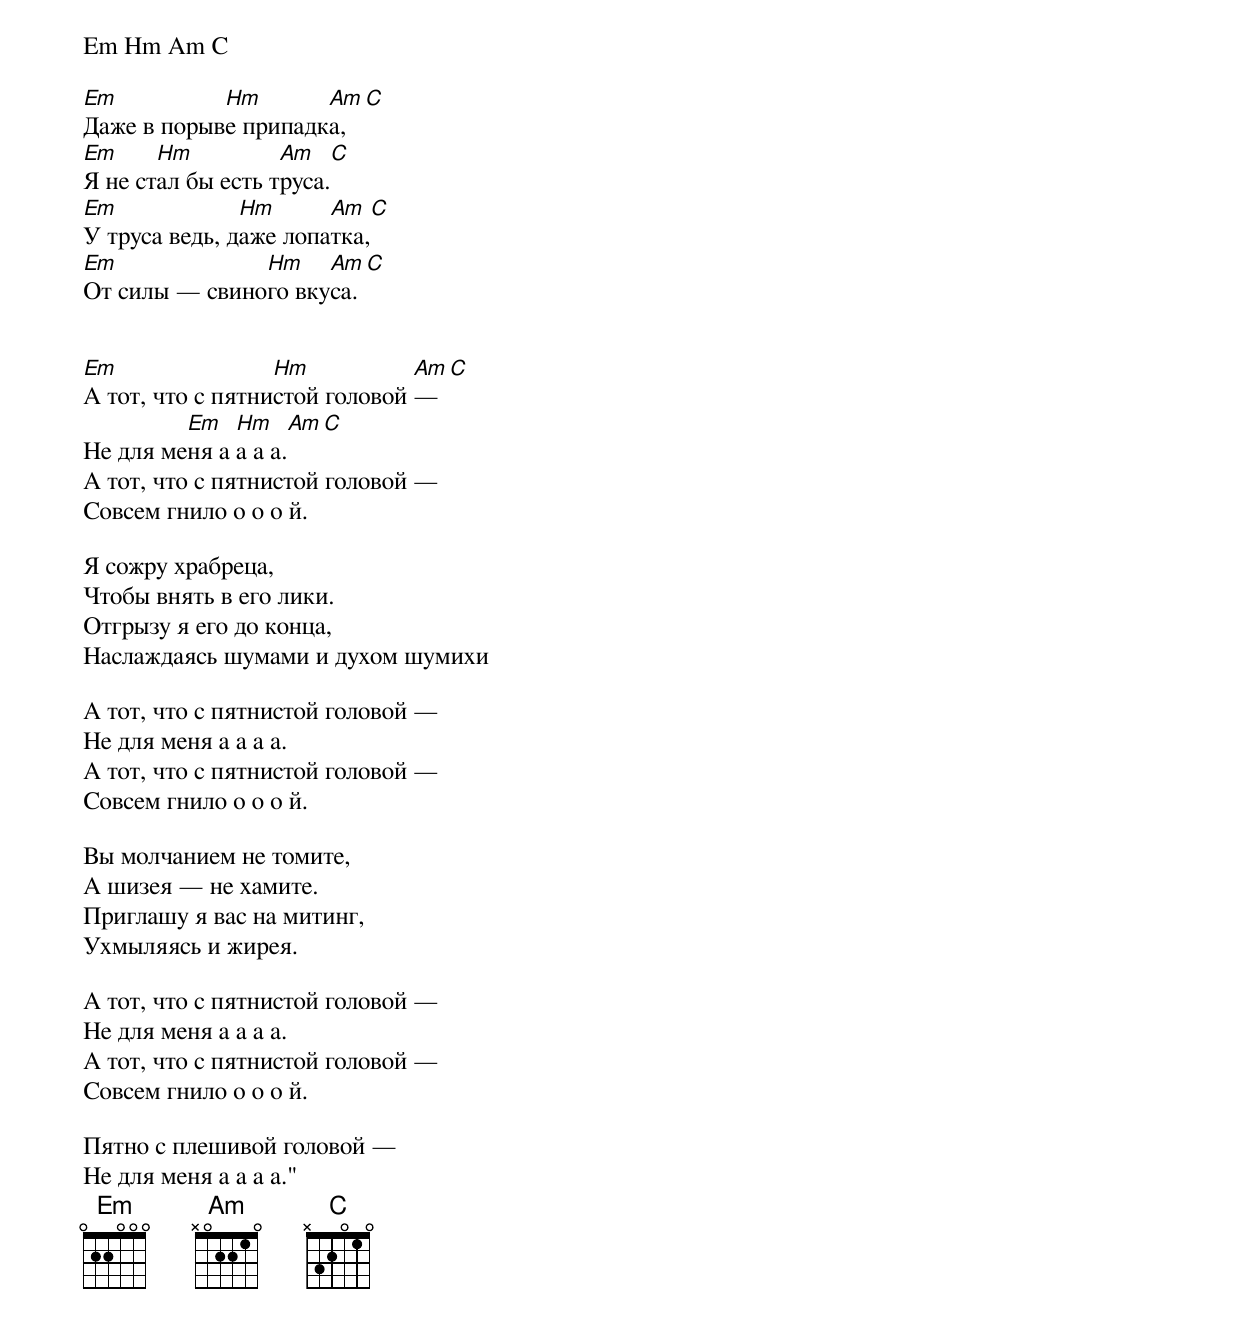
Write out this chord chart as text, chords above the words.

Em Hm Am C

Em          Hm       Am   C
Даже в порыве припадка,
Em     Hm          Am   C
Я не стал бы есть труса.
Em             Hm      Am   C
У труса ведь, даже лопатка,
Em             Hm    Am  C
От силы — свиного вкуса.


Em                Hm           Am  C
А тот, что с пятнистой головой —
         Em   Hm      Am     C
Не для меня а а а а.
А тот, что с пятнистой головой —
Совсем гнило о о о й.

Я сожру храбреца,
Чтобы внять в его лики.
Отгрызу я его до конца,
Наслаждаясь шумами и духом шумихи

А тот, что с пятнистой головой —
Не для меня а а а а.
А тот, что с пятнистой головой —
Совсем гнило о о о й.

Вы молчанием не томите,
А шизея — не хамите.
Приглашу я вас на митинг,
Ухмыляясь и жирея.

А тот, что с пятнистой головой —
Не для меня а а а а.
А тот, что с пятнистой головой —
Совсем гнило о о о й.

Пятно с плешивой головой —
Не для меня а а а а."
